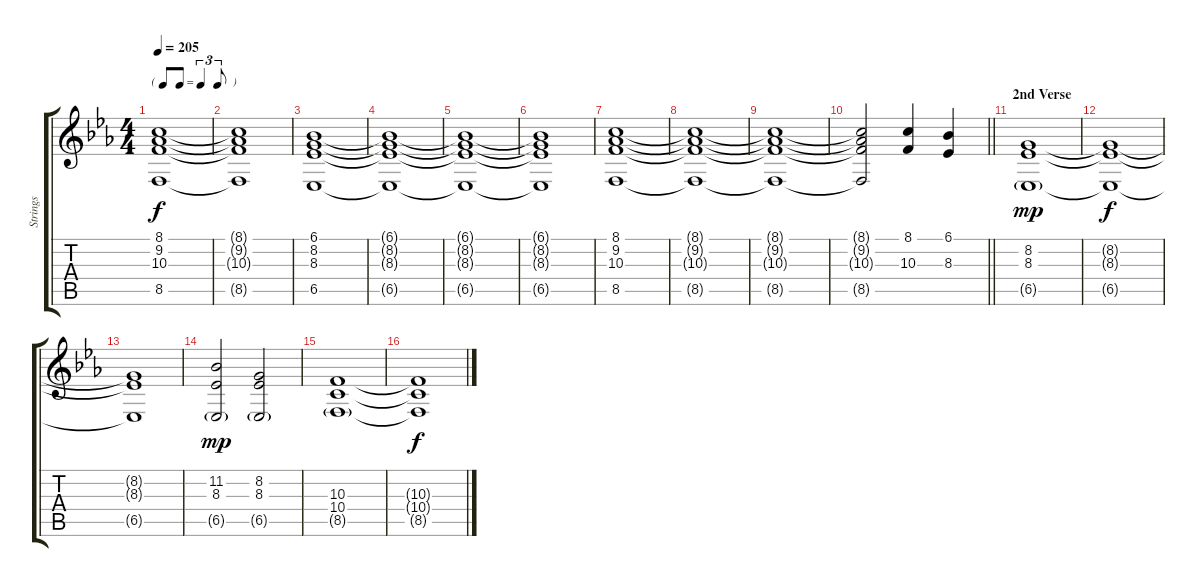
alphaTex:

\track ("Strings" "Strings") {instrument stringensemble1}
\staff {score tabs}
\tuning (E4 B3 G3 D3 A2 E2) {hide}
\ts (4 4)
\tf triplet8th
\tempo 205
\clef g2
\ks eb
(8.1{t} 9.2{t} 10.3{t} 8.5{t}).1{dy f} |
(8.1{t} 9.2{t} 10.3{t} 8.5{t}).1 |
(6.1 8.2 8.3 6.5).1 |
(6.1{t} 8.2{t} 8.3{t} 6.5{t}).1 |
(6.1{t} 8.2{t} 8.3{t} 6.5{t}).1 |
(6.1{t} 8.2{t} 8.3{t} 6.5{t}).1 |
(8.1 9.2 10.3 8.5).1 |
(8.1{t} 9.2{t} 10.3{t} 8.5{t}).1 |
(8.1{t} 9.2{t} 10.3{t} 8.5{t}).1 |
\barLineRight lightlight
(8.1{t} 9.2{t} 10.3{t} 8.5{t}).2 (8.1 10.3).4 (6.1 8.3).4 |
\section ("" "2nd Verse")
(8.2 8.3 6.5{g}).1{dy mp} |
(8.2{t} 8.3{t} 6.5{t}).1{dy f} |
(8.2{t} 8.3{t} 6.5{t}).1 |
(11.2 8.3 6.5{g}).2{dy mp} (8.2 8.3 6.5{g}).2 |
(10.3 10.4 8.5{g}).1 |
(10.3{t} 10.4{t} 8.5{t}).1{dy f}
